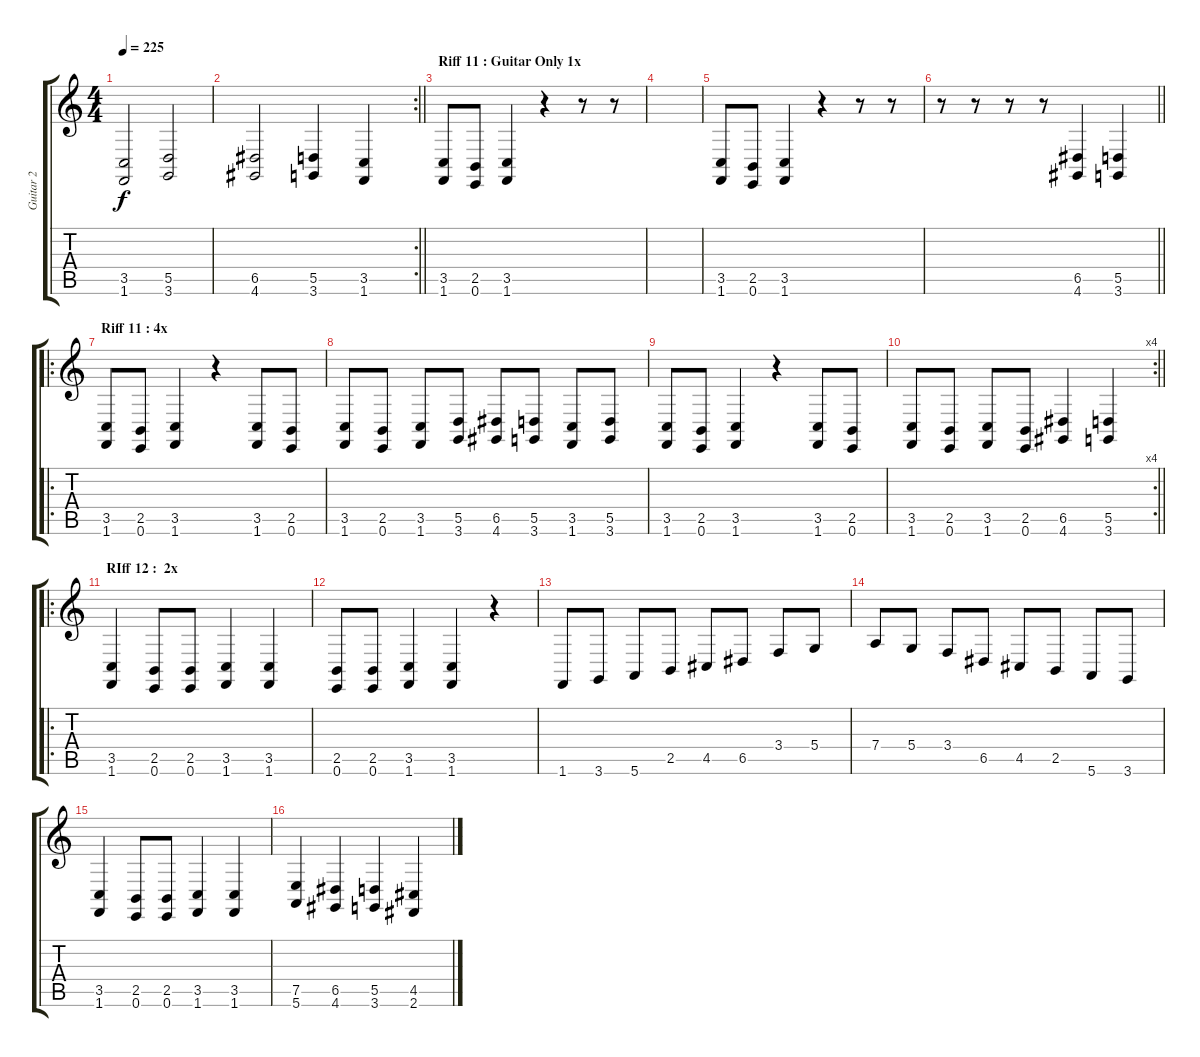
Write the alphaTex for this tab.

\track ("Guitar 2" "Guitar 2") {instrument electricgrandpiano}
\staff {score tabs}
\tuning (E4 B3 G3 D3 A2 E2) {hide}
\ts (4 4)
\tempo 225
\clef g2
\ks c
(3.5 1.6).2{dy f} (5.5 3.6).2 |
\rc 2
\barLineRight lightlight
(6.5 4.6).2 (5.5 3.6).4 (3.5 1.6).4 |
\section ("" "Riff 11 : Guitar Only 1x")
(3.5 1.6).8 (2.5 0.6).8 (3.5 1.6).4 r.4 r.8 r.8 |
|
(3.5 1.6).8 (2.5 0.6).8 (3.5 1.6).4 r.4 r.8 r.8 |
\barLineRight lightlight
r.8 r.8 r.8 r.8 (6.5 4.6).4 (5.5 3.6).4 |
\ro
\section ("" "Riff 11 : 4x")
(3.5 1.6).8 (2.5 0.6).8 (3.5 1.6).4 r.4 (3.5 1.6).8 (2.5 0.6).8 |
(3.5 1.6).8 (2.5 0.6).8 (3.5 1.6).8 (5.5 3.6).8 (6.5 4.6).8 (5.5 3.6).8 (3.5 1.6).8 (5.5 3.6).8 |
(3.5 1.6).8 (2.5 0.6).8 (3.5 1.6).4 r.4 (3.5 1.6).8 (2.5 0.6).8 |
\rc 4
\barLineRight lightlight
(3.5 1.6).8 (2.5 0.6).8 (3.5 1.6).8 (2.5 0.6).8 (6.5 4.6).4 (5.5 3.6).4 |
\ro
\section ("" "RIff 12 :  2x")
(3.5 1.6).4 (2.5 0.6).8 (2.5 0.6).8 (3.5 1.6).4 (3.5 1.6).4 |
(2.5 0.6).8 (2.5 0.6).8 (3.5 1.6).4 (3.5 1.6).4 r.4 |
1.6.8 3.6.8 5.6.8 2.5.8 4.5.8 6.5.8 3.4.8 5.4.8 |
7.4.8 5.4.8 3.4.8 6.5.8 4.5.8 2.5.8 5.6.8 3.6.8 |
(3.5 1.6).4 (2.5 0.6).8 (2.5 0.6).8 (3.5 1.6).4 (3.5 1.6).4 |
(7.5 5.6).4 (6.5 4.6).4 (5.5 3.6).4 (4.5 2.6).4
